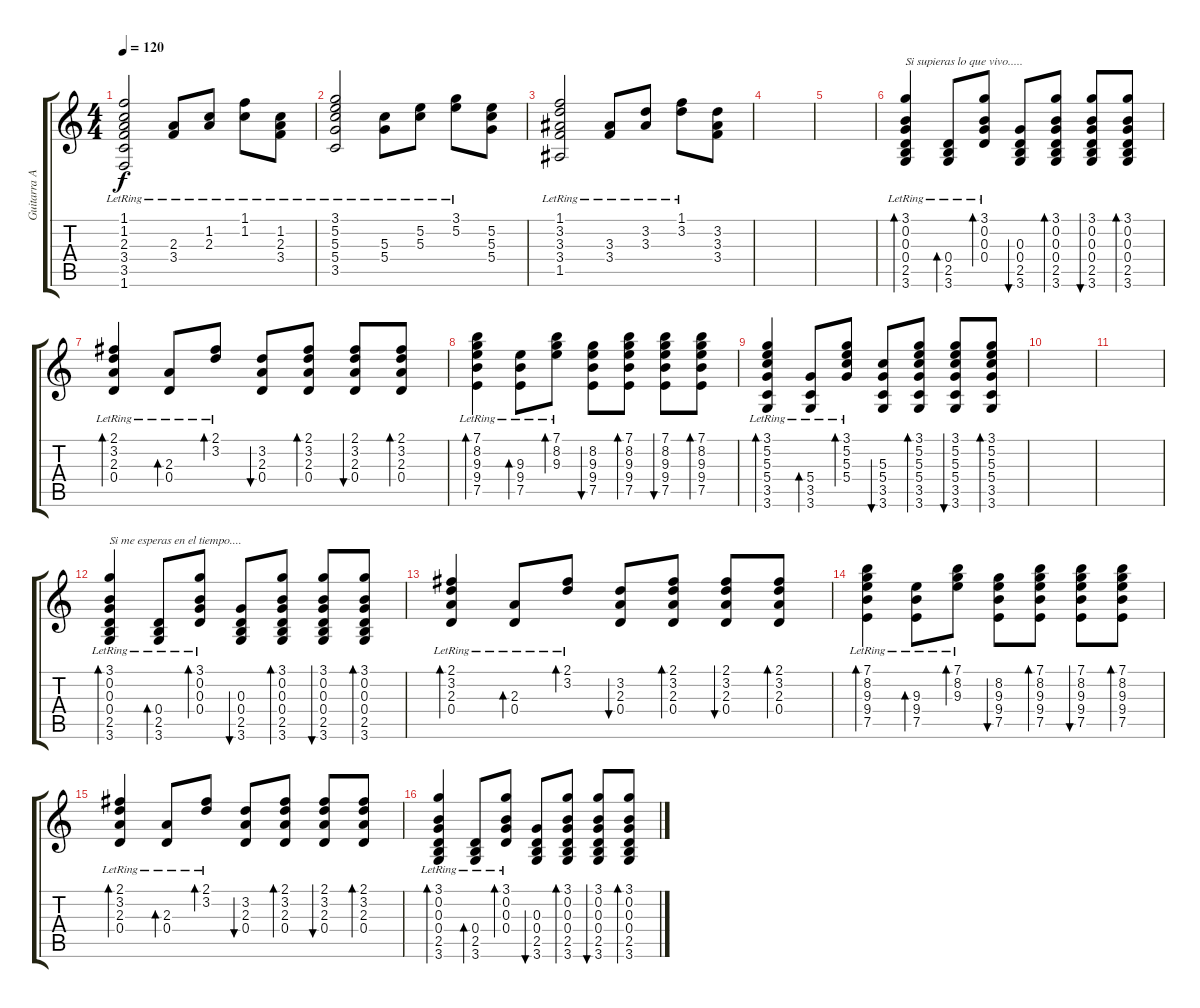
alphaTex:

\track ("Guitarra Acústica" "Guitarra A") {instrument acousticguitarsteel}
\staff {score tabs}
\tuning (E4 B3 G3 D3 A2 E2) {hide}
\ts (4 4)
\tempo 120
\clef g2
\ks c
(1.1{lr} 1.2{lr} 2.3{lr} 3.4{lr} 3.5{lr} 1.6{lr}).2{dy f} (2.3{lr} 3.4{lr}).8 (1.2{lr} 2.3{lr}).8 (1.1{lr} 1.2{lr}).8 (1.2{lr} 2.3{lr} 3.4{lr}).8 |
(3.1{lr} 5.2{lr} 5.3{lr} 5.4{lr} 3.5{lr}).2 (5.3 5.4{lr}).8 (5.2 5.3{lr}).8 (3.1{lr} 5.2).8 (5.2 5.3 5.4).8 |
(1.1{lr} 3.2{lr} 3.3{lr} 3.4{lr} 1.5{lr}).2 (3.3 3.4{lr}).8 (3.2 3.3{lr}).8 (1.1{lr} 3.2).8 (3.2 3.3 3.4).8 |
|
|
(3.1{lr} 0.2{lr} 0.3{lr} 0.4 2.5 3.6).4{bd 60 txt "Si supieras lo que vivo....."} (0.4 2.5{lr} 3.6{lr}).8{bd 60} (3.1{lr} 0.2{lr} 0.3 0.4).8{bd 60} (0.3 0.4 2.5 3.6).8{bu 60} (3.1 0.2 0.3 0.4 2.5 3.6).8{bd 60} (3.1 0.2 0.3 0.4 2.5 3.6).8{bu 60} (3.1 0.2 0.3 0.4 2.5 3.6).8{bd 60} |
(2.1{lr} 3.2{lr} 2.3 0.4).4{bd 60} (2.3{lr} 0.4{lr}).8{bd 60} (2.1{lr} 3.2).8{bd 60} (3.2 2.3 0.4).8{bu 60} (2.1 3.2 2.3 0.4).8{bd 60} (2.1 3.2 2.3 0.4).8{bu 60} (2.1 3.2 2.3 0.4).8{bd 60} |
(7.1{lr} 8.2{lr} 9.3 9.4 7.5).4{bd 60} (9.3 9.4{lr} 7.5{lr}).8{bd 60} (7.1{lr} 8.2 9.3).8{bd 60} (8.2 9.3 9.4 7.5).8{bu 60} (7.1 8.2 9.3 9.4 7.5).8{bd 60} (7.1 8.2 9.3 9.4 7.5).8{bu 60} (7.1 8.2 9.3 9.4 7.5).8{bd 60} |
(3.1{lr} 5.2{lr} 5.3{lr} 5.4 3.5 3.6).4{bd 60} (5.4 3.5{lr} 3.6{lr}).8{bd 60} (3.1{lr} 5.2{lr} 5.3 5.4).8{bd 60} (5.3 5.4 3.5 3.6).8{bu 60} (3.1 5.2 5.3 5.4 3.5 3.6).8{bd 60} (3.1 5.2 5.3 5.4 3.5 3.6).8{bu 60} (3.1 5.2 5.3 5.4 3.5 3.6).8{bd 60} |
|
|
(3.1{lr} 0.2{lr} 0.3{lr} 0.4 2.5 3.6).4{bd 60 txt "Si me esperas en el tiempo...."} (0.4 2.5{lr} 3.6{lr}).8{bd 60} (3.1{lr} 0.2{lr} 0.3 0.4).8{bd 60} (0.3 0.4 2.5 3.6).8{bu 60} (3.1 0.2 0.3 0.4 2.5 3.6).8{bd 60} (3.1 0.2 0.3 0.4 2.5 3.6).8{bu 60} (3.1 0.2 0.3 0.4 2.5 3.6).8{bd 60} |
(2.1{lr} 3.2{lr} 2.3 0.4).4{bd 60} (2.3{lr} 0.4{lr}).8{bd 60} (2.1{lr} 3.2).8{bd 60} (3.2 2.3 0.4).8{bu 60} (2.1 3.2 2.3 0.4).8{bd 60} (2.1 3.2 2.3 0.4).8{bu 60} (2.1 3.2 2.3 0.4).8{bd 60} |
(7.1{lr} 8.2{lr} 9.3 9.4 7.5).4{bd 60} (9.3 9.4{lr} 7.5{lr}).8{bd 60} (7.1{lr} 8.2 9.3).8{bd 60} (8.2 9.3 9.4 7.5).8{bu 60} (7.1 8.2 9.3 9.4 7.5).8{bd 60} (7.1 8.2 9.3 9.4 7.5).8{bu 60} (7.1 8.2 9.3 9.4 7.5).8{bd 60} |
(2.1{lr} 3.2{lr} 2.3 0.4).4{bd 60} (2.3{lr} 0.4{lr}).8{bd 60} (2.1{lr} 3.2).8{bd 60} (3.2 2.3 0.4).8{bu 60} (2.1 3.2 2.3 0.4).8{bd 60} (2.1 3.2 2.3 0.4).8{bu 60} (2.1 3.2 2.3 0.4).8{bd 60} |
(3.1{lr} 0.2{lr} 0.3{lr} 0.4 2.5 3.6).4{bd 60} (0.4 2.5{lr} 3.6{lr}).8{bd 60} (3.1{lr} 0.2{lr} 0.3 0.4).8{bd 60} (0.3 0.4 2.5 3.6).8{bu 60} (3.1 0.2 0.3 0.4 2.5 3.6).8{bd 60} (3.1 0.2 0.3 0.4 2.5 3.6).8{bu 60} (3.1 0.2 0.3 0.4 2.5 3.6).8{bd 60}
